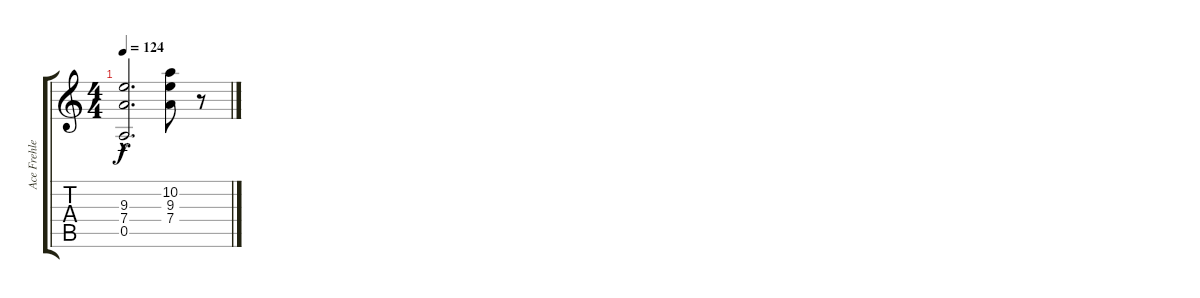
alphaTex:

\track ("Ace Frehley" "Ace Frehle") {instrument overdrivenguitar}
\staff {score tabs}
\tuning (E4 B3 G3 D3 A2 E2) {hide}
\ts (4 4)
\tempo 124
\clef g2
\ks c
(9.3{hac t} 7.4{hac t} 0.5{hac t}).2{d dy f} (10.2 9.3 7.4).8 r.8
